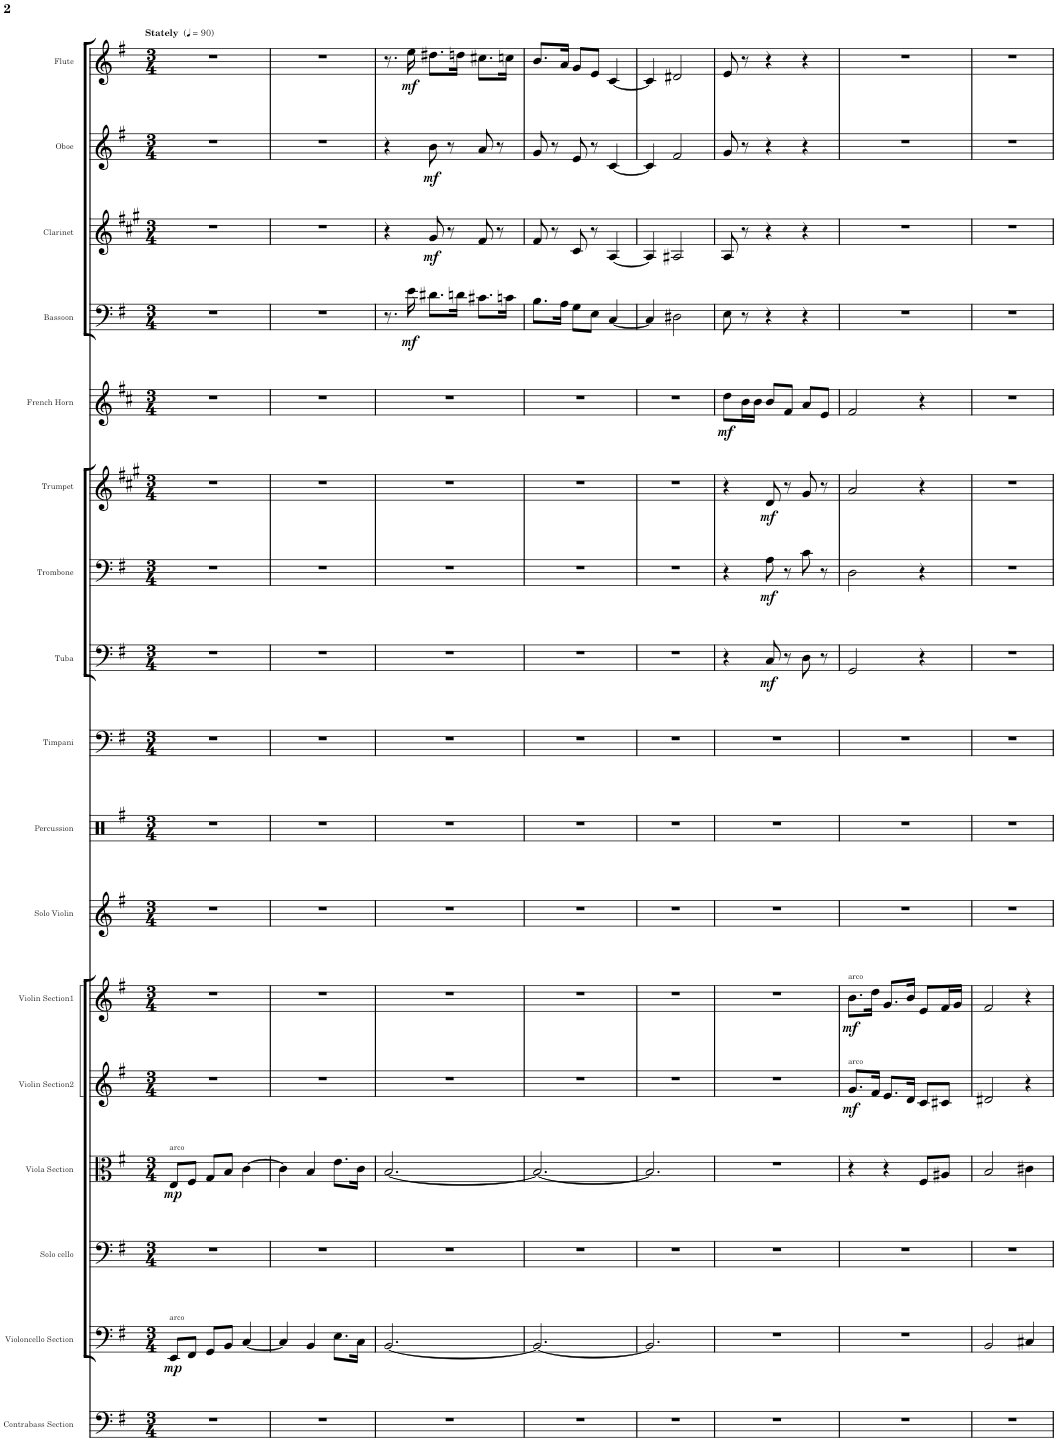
**kern	**kern	**dynam	**kern	**kern	**dynam	**kern	**dynam	**kern	**dynam	**kern	**kern	**kern	**kern	**dynam	**kern	**dynam	**kern	**dynam	**kern	**dynam	**kern	**dynam	**kern	**dynam	**kern	**dynam	**kern	**dynam
*part17	*part16	*part16	*part15	*part14	*part14	*part13	*part13	*part12	*part12	*part11	*part10	*part9	*part8	*part8	*part7	*part7	*part6	*part6	*part5	*part5	*part4	*part4	*part3	*part3	*part2	*part2	*part1	*part1
*staff17	*staff16	*staff16	*staff15	*staff14	*staff14	*staff13	*staff13	*staff12	*staff12	*staff11	*staff10	*staff9	*staff8	*staff8	*staff7	*staff7	*staff6	*staff6	*staff5	*staff5	*staff4	*staff4	*staff3	*staff3	*staff2	*staff2	*staff1	*staff1
*I"Contrabass Section	*I"Violoncello Section	*	*I"Solo cello	*I"Viola Section	*	*I"Violin Section2	*	*I"Violin Section1	*	*I"Solo Violin	*I"Percussion	*I"Timpani	*I"Tuba	*	*I"Trombone	*	*I"Trumpet	*	*I"French Horn	*	*I"Bassoon	*	*I"Clarinet	*	*I"Oboe	*	*I"Flute	*
*I'Cbs.	*I'Vcs.	*	*	*I'Vlas.	*	*I'Vlns2.	*	*I'Vlns.1	*	*I'S. Vln.	*I'Perc.	*I'Timp.	*I'Tba.	*	*I'Tbn.	*	*I'Tpt.	*	*I'F Hn.	*	*I'Bsn.	*	*I'Cl.	*	*I'Ob.	*	*I'Fl.	*
*clefF4	*clefF4	*	*clefF4	*clefC3	*	*clefG2	*	*clefG2	*	*clefG2	*clefX	*clefF4	*clefF4	*	*clefF4	*	*clefG2	*	*clefG2	*	*clefF4	*	*clefG2	*	*clefG2	*	*clefG2	*
*Trd7c12	*	*	*	*	*	*	*	*	*	*	*	*	*	*	*	*	*Trd1c2	*	*Trd4c7	*	*	*	*Trd1c2	*	*	*	*	*
*k[f#]	*k[f#]	*	*k[f#]	*k[f#]	*	*k[f#]	*	*k[f#]	*	*k[f#]	*k[f#]	*k[f#]	*k[f#]	*	*k[f#]	*	*k[f#c#g#]	*	*k[f#c#]	*	*k[f#]	*	*k[f#c#g#]	*	*k[f#]	*	*k[f#]	*
*G:	*G:	*	*G:	*G:	*	*G:	*	*G:	*	*G:	*G:	*G:	*G:	*	*G:	*	*A:	*	*D:	*	*G:	*	*A:	*	*G:	*	*G:	*
*M3/4	*M3/4	*	*M3/4	*M3/4	*	*M3/4	*	*M3/4	*	*M3/4	*M3/4	*M3/4	*M3/4	*	*M3/4	*	*M3/4	*	*M3/4	*	*M3/4	*	*M3/4	*	*M3/4	*	*M3/4	*
*MM90	*MM90	*	*MM90	*MM90	*	*MM90	*	*MM90	*	*MM90	*MM90	*MM90	*MM90	*	*MM90	*	*MM90	*	*MM90	*	*MM90	*	*MM90	*	*MM90	*	*MM90	*
=1	=1	=1	=1	=1	=1	=1	=1	=1	=1	=1	=1	=1	=1	=1	=1	=1	=1	=1	=1	=1	=1	=1	=1	=1	=1	=1	=1	=1
!	!	!	!	!	!	!	!	!	!	!	!	!	!	!	!	!	!	!	!	!	!	!	!	!	!	!	!LO:TX:a:B:t=Stately	!
!	!	!	!	!LO:TX:a:t=arco	!	!	!	!	!	!	!	!	!	!	!	!	!	!	!	!	!	!	!	!	!	!	!	!
!	!LO:TX:a:t=arco	!	!	!	!	!	!	!	!	!	!	!	!	!	!	!	!	!	!	!	!	!	!	!	!	!	!	!
!	!	!LO:DY:b	!	!	!LO:DY:b	!	!	!	!	!	!	!	!	!	!	!	!	!	!	!	!	!	!	!	!	!	!	!
2.r	8EE/L	mp	2.r	8E/L	mp	2.r	.	2.r	.	2.r	2.r	2.r	2.r	.	2.r	.	2.r	.	2.r	.	2.r	.	2.r	.	2.r	.	2.r	.
.	8FF#/J	.	.	8F#/J	.	.	.	.	.	.	.	.	.	.	.	.	.	.	.	.	.	.	.	.	.	.	.	.
.	8GG/L	.	.	8G/L	.	.	.	.	.	.	.	.	.	.	.	.	.	.	.	.	.	.	.	.	.	.	.	.
.	8BB/J	.	.	8B/J	.	.	.	.	.	.	.	.	.	.	.	.	.	.	.	.	.	.	.	.	.	.	.	.
.	[4C/	.	.	[4c\	.	.	.	.	.	.	.	.	.	.	.	.	.	.	.	.	.	.	.	.	.	.	.	.
=2	=2	=2	=2	=2	=2	=2	=2	=2	=2	=2	=2	=2	=2	=2	=2	=2	=2	=2	=2	=2	=2	=2	=2	=2	=2	=2	=2	=2
2.r	4C/]	.	2.r	4c\]	.	2.r	.	2.r	.	2.r	2.r	2.r	2.r	.	2.r	.	2.r	.	2.r	.	2.r	.	2.r	.	2.r	.	2.r	.
.	4BB/	.	.	4B/	.	.	.	.	.	.	.	.	.	.	.	.	.	.	.	.	.	.	.	.	.	.	.	.
.	8.E\L	.	.	8.e\L	.	.	.	.	.	.	.	.	.	.	.	.	.	.	.	.	.	.	.	.	.	.	.	.
.	16C\Jk	.	.	16c\Jk	.	.	.	.	.	.	.	.	.	.	.	.	.	.	.	.	.	.	.	.	.	.	.	.
=3	=3	=3	=3	=3	=3	=3	=3	=3	=3	=3	=3	=3	=3	=3	=3	=3	=3	=3	=3	=3	=3	=3	=3	=3	=3	=3	=3	=3
2.r	[2.BB/	.	2.r	[2.B/	.	2.r	.	2.r	.	2.r	2.r	2.r	2.r	.	2.r	.	2.r	.	2.r	.	8.r	.	4r	.	4r	.	8.r	.
!	!	!	!	!	!	!	!	!	!	!	!	!	!	!	!	!	!	!	!	!	!	!LO:DY:b	!	!	!	!	!	!LO:DY:b
.	.	.	.	.	.	.	.	.	.	.	.	.	.	.	.	.	.	.	.	.	16e\	mf	.	.	.	.	16ee\	mf
!	!	!	!	!	!	!	!	!	!	!	!	!	!	!	!	!	!	!	!	!	!	!	!	!LO:DY:b	!	!LO:DY:b	!	!
.	.	.	.	.	.	.	.	.	.	.	.	.	.	.	.	.	.	.	.	.	8.d#X\L	.	8g#/	mf	8b\	mf	8.dd#X\L	.
.	.	.	.	.	.	.	.	.	.	.	.	.	.	.	.	.	.	.	.	.	.	.	8r	.	8r	.	.	.
.	.	.	.	.	.	.	.	.	.	.	.	.	.	.	.	.	.	.	.	.	16dn\Jk	.	.	.	.	.	16ddn\Jk	.
.	.	.	.	.	.	.	.	.	.	.	.	.	.	.	.	.	.	.	.	.	8.c#X\L	.	8f#/	.	8a/	.	8.cc#X\L	.
.	.	.	.	.	.	.	.	.	.	.	.	.	.	.	.	.	.	.	.	.	.	.	8r	.	8r	.	.	.
.	.	.	.	.	.	.	.	.	.	.	.	.	.	.	.	.	.	.	.	.	16cn\Jk	.	.	.	.	.	16ccn\Jk	.
=4	=4	=4	=4	=4	=4	=4	=4	=4	=4	=4	=4	=4	=4	=4	=4	=4	=4	=4	=4	=4	=4	=4	=4	=4	=4	=4	=4	=4
2.r	2.BB/_	.	2.r	2.B/_	.	2.r	.	2.r	.	2.r	2.r	2.r	2.r	.	2.r	.	2.r	.	2.r	.	8.B\L	.	8f#/	.	8g/	.	8.b/L	.
.	.	.	.	.	.	.	.	.	.	.	.	.	.	.	.	.	.	.	.	.	.	.	8r	.	8r	.	.	.
.	.	.	.	.	.	.	.	.	.	.	.	.	.	.	.	.	.	.	.	.	16A\Jk	.	.	.	.	.	16a/Jk	.
.	.	.	.	.	.	.	.	.	.	.	.	.	.	.	.	.	.	.	.	.	8G\L	.	8c#/	.	8e/	.	8g/L	.
.	.	.	.	.	.	.	.	.	.	.	.	.	.	.	.	.	.	.	.	.	8E\J	.	8r	.	8r	.	8e/J	.
.	.	.	.	.	.	.	.	.	.	.	.	.	.	.	.	.	.	.	.	.	[4C/	.	[4A/	.	[4c/	.	[4c/	.
=5	=5	=5	=5	=5	=5	=5	=5	=5	=5	=5	=5	=5	=5	=5	=5	=5	=5	=5	=5	=5	=5	=5	=5	=5	=5	=5	=5	=5
2.r	2.BB/]	.	2.r	2.B/]	.	2.r	.	2.r	.	2.r	2.r	2.r	2.r	.	2.r	.	2.r	.	2.r	.	4C/]	.	4A/]	.	4c/]	.	4c/]	.
.	.	.	.	.	.	.	.	.	.	.	.	.	.	.	.	.	.	.	.	.	2D#X\	.	2A#X/	.	2f#/	.	2d#X/	.
=6	=6	=6	=6	=6	=6	=6	=6	=6	=6	=6	=6	=6	=6	=6	=6	=6	=6	=6	=6	=6	=6	=6	=6	=6	=6	=6	=6	=6
!	!	!	!	!	!	!	!	!	!	!	!	!	!	!	!	!	!	!	!	!LO:DY:b	!	!	!	!	!	!	!	!
2.r	2.r	.	2.r	2.r	.	2.r	.	2.r	.	2.r	2.r	2.r	4r	.	4r	.	4r	.	8dd\L	mf	8E\	.	8A/	.	8g/	.	8e/	.
.	.	.	.	.	.	.	.	.	.	.	.	.	.	.	.	.	.	.	16b\L	.	8r	.	8r	.	8r	.	8r	.
.	.	.	.	.	.	.	.	.	.	.	.	.	.	.	.	.	.	.	16b\JJ	.	.	.	.	.	.	.	.	.
!	!	!	!	!	!	!	!	!	!	!	!	!	!	!LO:DY:b	!	!LO:DY:b	!	!LO:DY:b	!	!	!	!	!	!	!	!	!	!
.	.	.	.	.	.	.	.	.	.	.	.	.	8C/	mf	8A\	mf	8d/	mf	8b/L	.	4r	.	4r	.	4r	.	4r	.
.	.	.	.	.	.	.	.	.	.	.	.	.	8r	.	8r	.	8r	.	8f#/J	.	.	.	.	.	.	.	.	.
.	.	.	.	.	.	.	.	.	.	.	.	.	8D\	.	8c\	.	8g#/	.	8a/L	.	4r	.	4r	.	4r	.	4r	.
.	.	.	.	.	.	.	.	.	.	.	.	.	8r	.	8r	.	8r	.	8e/J	.	.	.	.	.	.	.	.	.
=7	=7	=7	=7	=7	=7	=7	=7	=7	=7	=7	=7	=7	=7	=7	=7	=7	=7	=7	=7	=7	=7	=7	=7	=7	=7	=7	=7	=7
!	!	!	!	!	!	!	!	!LO:TX:a:t=arco	!	!	!	!	!	!	!	!	!	!	!	!	!	!	!	!	!	!	!	!
!	!	!	!	!	!	!LO:TX:a:t=arco	!	!	!	!	!	!	!	!	!	!	!	!	!	!	!	!	!	!	!	!	!	!
!	!	!	!	!	!	!	!LO:DY:b	!	!LO:DY:b	!	!	!	!	!	!	!	!	!	!	!	!	!	!	!	!	!	!	!
2.r	2.r	.	2.r	4r	.	8.g/L	mf	8.b\L	mf	2.r	2.r	2.r	2GG/	.	2D\	.	2a/	.	2f#/	.	2.r	.	2.r	.	2.r	.	2.r	.
.	.	.	.	.	.	16f#/Jk	.	16dd\Jk	.	.	.	.	.	.	.	.	.	.	.	.	.	.	.	.	.	.	.	.
.	.	.	.	4r	.	8.e/L	.	8.g/L	.	.	.	.	.	.	.	.	.	.	.	.	.	.	.	.	.	.	.	.
.	.	.	.	.	.	16d/Jk	.	16b/Jk	.	.	.	.	.	.	.	.	.	.	.	.	.	.	.	.	.	.	.	.
.	.	.	.	8F#/L	.	8c/L	.	8e/L	.	.	.	.	4r	.	4r	.	4r	.	4r	.	.	.	.	.	.	.	.	.
.	.	.	.	8A#X/J	.	8c#X/J	.	16f#/L	.	.	.	.	.	.	.	.	.	.	.	.	.	.	.	.	.	.	.	.
.	.	.	.	.	.	.	.	16g/JJ	.	.	.	.	.	.	.	.	.	.	.	.	.	.	.	.	.	.	.	.
=8	=8	=8	=8	=8	=8	=8	=8	=8	=8	=8	=8	=8	=8	=8	=8	=8	=8	=8	=8	=8	=8	=8	=8	=8	=8	=8	=8	=8
2.r	2BB/	.	2.r	2B/	.	2d#X/	.	2f#/	.	2.r	2.r	2.r	2.r	.	2.r	.	2.r	.	2.r	.	2.r	.	2.r	.	2.r	.	2.r	.
.	4C#X/	.	.	4c#X\	.	4r	.	4r	.	.	.	.	.	.	.	.	.	.	.	.	.	.	.	.	.	.	.	.
=	=	=	=	=	=	=	=	=	=	=	=	=	=	=	=	=	=	=	=	=	=	=	=	=	=	=	=	=
*-	*-	*-	*-	*-	*-	*-	*-	*-	*-	*-	*-	*-	*-	*-	*-	*-	*-	*-	*-	*-	*-	*-	*-	*-	*-	*-	*-	*-
